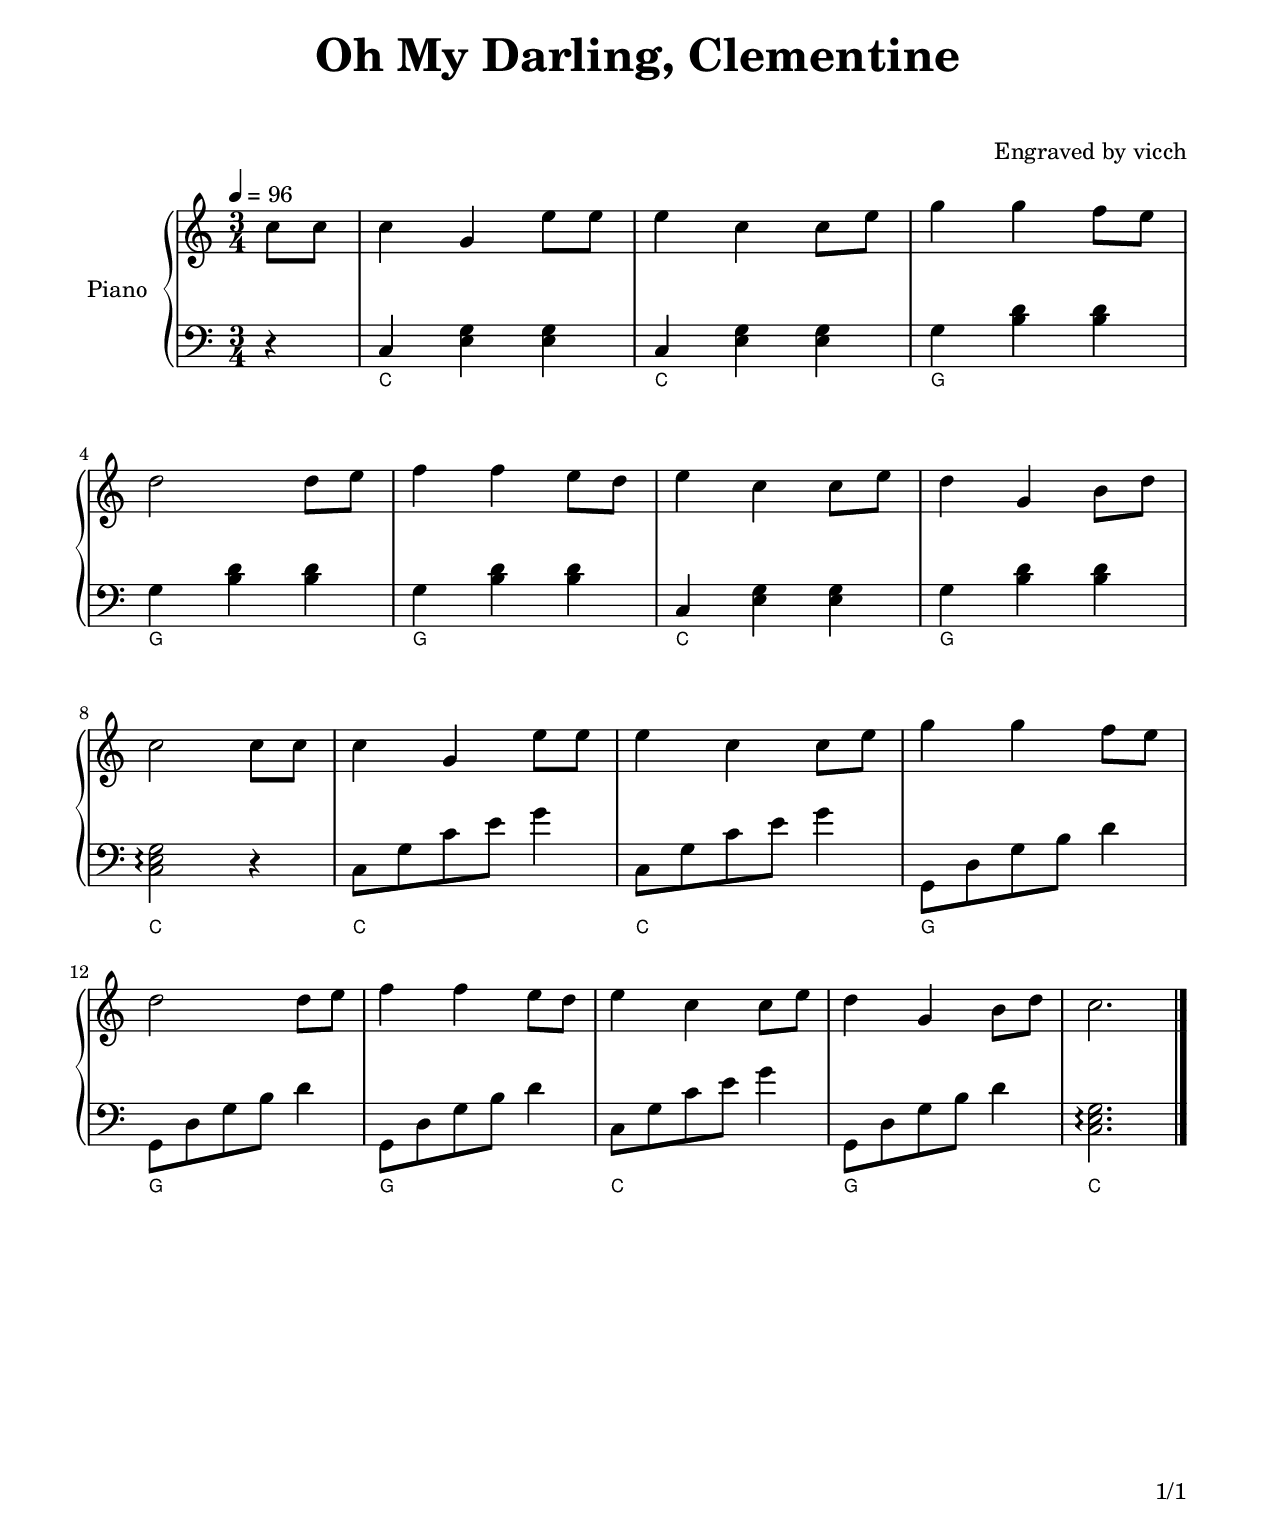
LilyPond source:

\version "2.24.3"

#(define title      "Oh My Darling, Clementine")
#(define title-font "")
#(define sequence   "EveryonePiano 979")
#(define total-page 1)

\include "../base.ly"

\markup \vspace #1.5

CI = { c4 <e g>4  <e g>4  }
GI = { g4 <b d'>4 <b d'>4 }

CII = { c8  g8 c'8 e'8 g'4 }
GII = { g,8 d8 g8  b8  d'4 }

\score {
  \new PianoStaff \with {
    instrumentName = "Piano"
  } <<
    \new Staff {
      \tempo 4 = 96
      \clef treble
      \key c \major
      \time 3/4
      
      \partial 4 c''8 c''8 | c''4 g'4  e''8 e''8 | e''4 c''4 c''8 e''8 | g''4 g''4 f''8 e''8 | \break
      d''2       d''8 e''8 | f''4 f''4 e''8 d''8 | e''4 c''4 c''8 e''8 | d''4 g'4  b'8  d''8 | \break
      
      c''2       c''8 c''8 | c''4 g'4  e''8 e''8 | e''4 c''4 c''8 e''8 | g''4 g''4 f''8 e''8 | \break
      d''2       d''8 e''8 | f''4 f''4 e''8 d''8 | e''4 c''4 c''8 e''8 | d''4 g'4  b'8  d''8 | c''2. | \bar "|."
    }
    \new Staff {
      \clef bass
      \key c \major
      \time 3/4
      
      r4  | \CI | \CI | \GI |
      \GI | \GI | \CI | \GI |
      
      <c e g>2\arpeggio r4 | \CII | \CII | \GII |
      \GII                 | \GII | \CII | \GII | <c e g>2.\arpeggio
    }
    \chords {
      r4  | c2. | c2. | g2. |
      g2. | g2. | c2. | g2. |
      
      c2 r4 | c2. | c2. | g2. |
      g2.   | g2. | c2. | g2. | c2. |
    }
  >>
  \layout {}
  \midi {
    \context {
      \ChordNames
      \remove "Note_performer"
    }
  }
}
